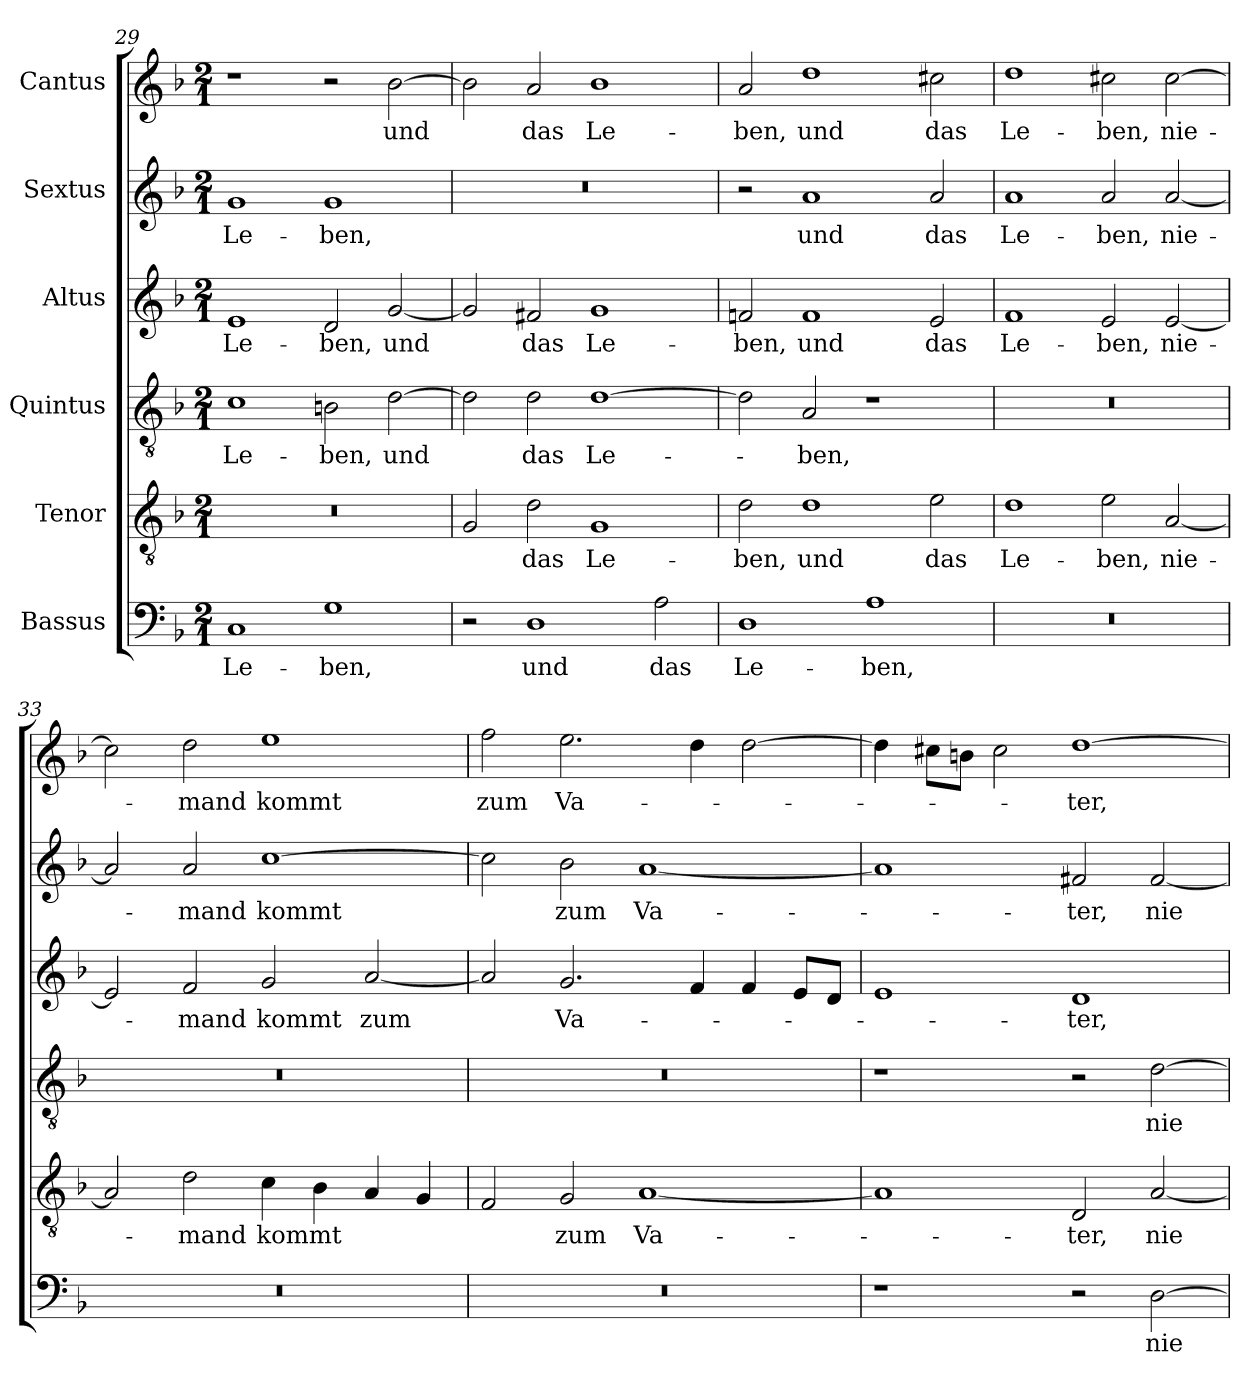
**kern	**text	**kern	**text	**kern	**text	**kern	**text	**kern	**text	**kern	**text
*part6	*part6	*part5	*part5	*part4	*part4	*part3	*part3	*part2	*part2	*part1	*part1
*staff6	*staff6	*staff5	*staff5	*staff4	*staff4	*staff3	*staff3	*staff2	*staff2	*staff1	*staff1
*I"Bassus	*	*I"Tenor	*	*I"Quintus	*	*I"Altus	*	*I"Sextus	*	*I"Cantus	*
*clefF4	*	*clefGv2	*	*clefGv2	*	*clefG2	*	*clefG2	*	*clefG2	*
*k[b-]	*	*k[b-]	*	*k[b-]	*	*k[b-]	*	*k[b-]	*	*k[b-]	*
*M2/1	*	*M2/1	*	*M2/1	*	*M2/1	*	*M2/1	*	*M2/1	*
=29	=29	=29	=29	=29	=29	=29	=29	=29	=29	=29	=29
!	!LO:LY:b	!	!	!	!LO:LY:b	!	!LO:LY:b	!	!LO:LY:b	!	!
1C	Le-	0r	.	1c	Le-	1e	Le-	1g	Le-	1r	.
!	!LO:LY:b	!	!	!	!LO:LY:b	!	!LO:LY:b	!	!LO:LY:b	!	!
1G	-ben,	.	.	2Bn\	-ben,	2d/	-ben,	1g	-ben,	2r	.
!	!	!	!	!	!LO:LY:b	!	!LO:LY:b	!	!	!	!LO:LY:b
.	.	.	.	[2d\	und	[2g/	und	.	.	[2b-\	und
=30	=30	=30	=30	=30	=30	=30	=30	=30	=30	=30	=30
2r	.	2G/	.	2d\]	.	2g/]	.	0r	.	2b-\]	.
!	!LO:LY:b	!	!LO:LY:b	!	!LO:LY:b	!	!LO:LY:b	!	!	!	!LO:LY:b
1D	und	2d\	das	2d\	das	2f#X/	das	.	.	2a/	das
!	!	!	!LO:LY:b	!	!LO:LY:b	!	!LO:LY:b	!	!	!	!LO:LY:b
.	.	1G	Le-	[1d	Le-	1g	Le-	.	.	1b-	Le-
!	!LO:LY:b	!	!	!	!	!	!	!	!	!	!
2A\	das	.	.	.	.	.	.	.	.	.	.
!!LO:LB:g=z
=31	=31	=31	=31	=31	=31	=31	=31	=31	=31	=31	=31
!	!LO:LY:b	!	!LO:LY:b	!	!	!	!LO:LY:b	!	!	!	!LO:LY:b
1D	Le-	2d\	-ben,	2d\]	.	2fn/	-ben,	2r	.	2a/	-ben,
!	!	!	!LO:LY:b	!	!LO:LY:b	!	!LO:LY:b	!	!LO:LY:b	!	!LO:LY:b
.	.	1d	und	2A/	-ben,	1f	und	1a	und	1dd	und
!	!LO:LY:b	!	!	!	!	!	!	!	!	!	!
1A	-ben,	.	.	1r	.	.	.	.	.	.	.
!	!	!	!LO:LY:b	!	!	!	!LO:LY:b	!	!LO:LY:b	!	!LO:LY:b
.	.	2e\	das	.	.	2e/	das	2a/	das	2cc#X\	das
=32	=32	=32	=32	=32	=32	=32	=32	=32	=32	=32	=32
!	!	!	!LO:LY:b	!	!	!	!LO:LY:b	!	!LO:LY:b	!	!LO:LY:b
0r	.	1d	Le-	0r	.	1f	Le-	1a	Le-	1dd	Le-
!	!	!	!LO:LY:b	!	!	!	!LO:LY:b	!	!LO:LY:b	!	!LO:LY:b
.	.	2e\	-ben,	.	.	2e/	-ben,	2a/	-ben,	2cc#X\	-ben,
!	!	!	!LO:LY:b	!	!	!	!LO:LY:b	!	!LO:LY:b	!	!LO:LY:b
.	.	[2A/	nie-	.	.	[2e/	nie-	[2a/	nie-	[2cc#\	nie-
=33	=33	=33	=33	=33	=33	=33	=33	=33	=33	=33	=33
0r	.	2A/]	.	0r	.	2e/]	.	2a/]	.	2cc#\]	.
!	!	!	!LO:LY:b	!	!	!	!LO:LY:b	!	!LO:LY:b	!	!LO:LY:b
.	.	2d\	-mand	.	.	2f/	-mand	2a/	-mand	2dd\	-mand
!	!	!	!LO:LY:b	!	!	!	!LO:LY:b	!	!LO:LY:b	!	!LO:LY:b
.	.	4c\	kommt	.	.	2g/	kommt	[1cc	kommt	1ee	kommt
.	.	4B-\	.	.	.	.	.	.	.	.	.
!	!	!	!	!	!	!	!LO:LY:b	!	!	!	!
.	.	4A/	.	.	.	[2a/	zum	.	.	.	.
.	.	4G/	.	.	.	.	.	.	.	.	.
=34	=34	=34	=34	=34	=34	=34	=34	=34	=34	=34	=34
!	!	!	!	!	!	!	!	!	!	!	!LO:LY:b
0r	.	2F/	.	0r	.	2a/]	.	2cc\]	.	2ff\	zum
!	!	!	!LO:LY:b	!	!	!	!LO:LY:b	!	!LO:LY:b	!	!LO:LY:b
.	.	2G/	zum	.	.	2.g/	Va-	2b-\	zum	2.ee\	Va-
!	!	!	!LO:LY:b	!	!	!	!	!	!LO:LY:b	!	!
.	.	[1A	Va-	.	.	.	.	[1a	Va-	.	.
.	.	.	.	.	.	4f/	.	.	.	4dd\	.
.	.	.	.	.	.	4f/	.	.	.	[2dd\	.
.	.	.	.	.	.	8e/L	.	.	.	.	.
.	.	.	.	.	.	8d/J	.	.	.	.	.
!!LO:PB:g=z
=35	=35	=35	=35	=35	=35	=35	=35	=35	=35	=35	=35
1r	.	1A]	.	1r	.	1e	.	1a]	.	4dd\]	.
.	.	.	.	.	.	.	.	.	.	8cc#X\L	.
.	.	.	.	.	.	.	.	.	.	8bn\J	.
.	.	.	.	.	.	.	.	.	.	2cc#\	.
!	!	!	!LO:LY:b	!	!	!	!LO:LY:b	!	!LO:LY:b	!	!LO:LY:b
2r	.	2D/	ter,	2r	.	1d	ter,	2f#X/	ter,	[1dd	ter,
!	!LO:LY:b	!	!LO:LY:b	!	!LO:LY:b	!	!	!	!LO:LY:b	!	!
[2D\	nie-	[2A/	nie-	[2d\	nie-	.	.	[2f#/	nie-	.	.
=	=	=	=	=	=	=	=	=	=	=	=
*-	*-	*-	*-	*-	*-	*-	*-	*-	*-	*-	*-
